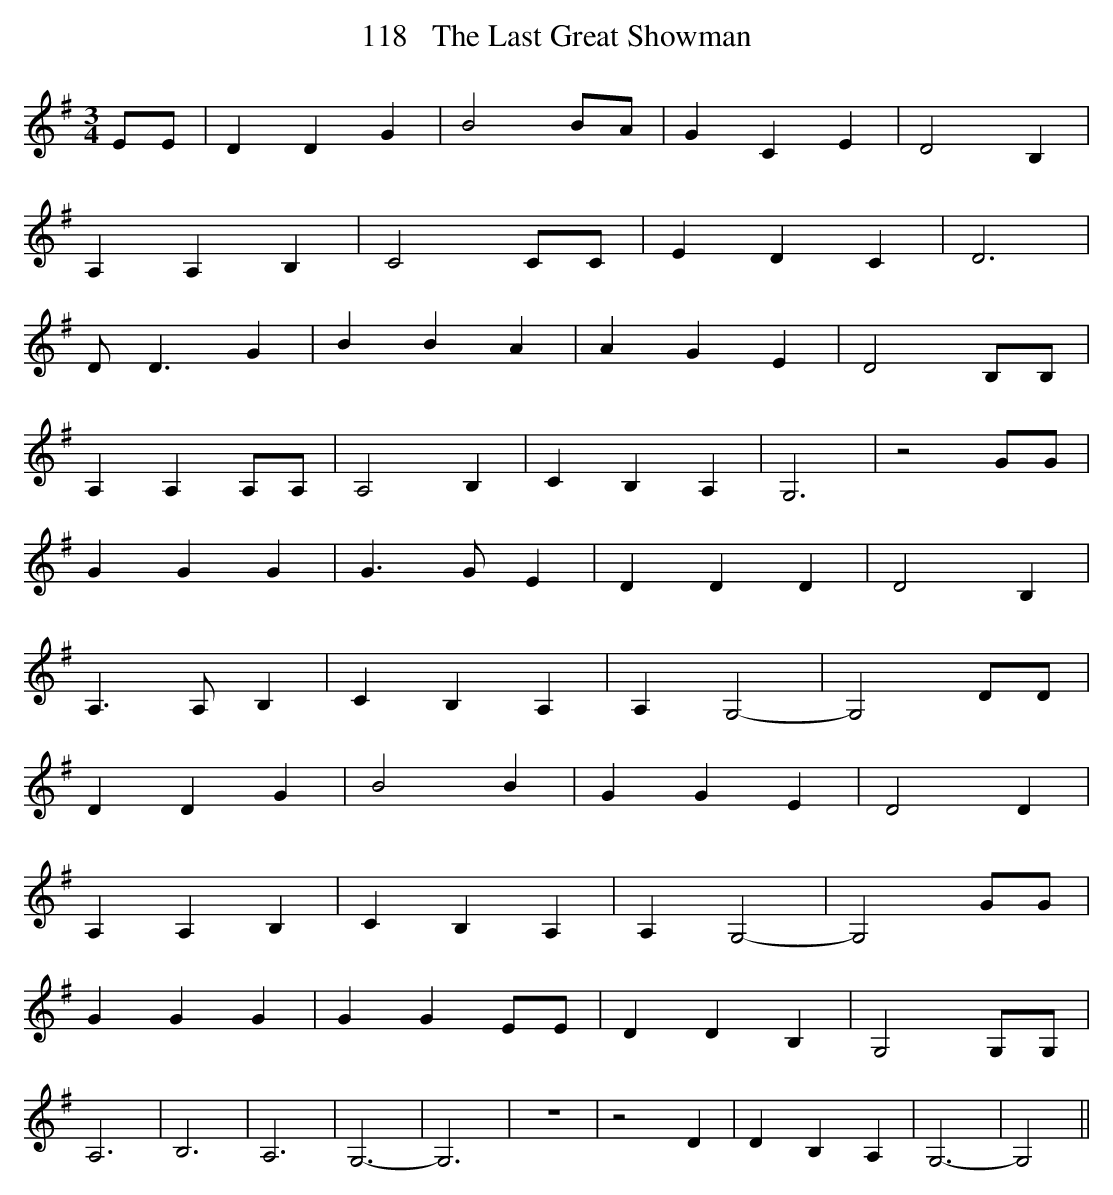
X:1
T:118   The Last Great Showman
M:3/4
K:G
EE|D2 D2 G2|B4 BA|G2 C2 E2|D4 B,2|
A,2 A,2 B,2|C4 CC|E2 D2 C2|D6|
D D3 G2|B2 B2 A2|A2 G2 E2|D4 B,B,|
A,2 A,2 A,A,|A,4 B,2|C2 B,2 A,2|G,6|z4 GG|
G2 G2 G2|G3 G E2|D2 D2 D2|D4 B,2|
A,3 A, B,2|C2 B,2 A,2|A,2 G,4-|G,4 DD|
D2 D2 G2|B4 B2|G2 G2 E2|D4 D2|
A,2 A,2 B,2|C2 B,2 A,2|A,2 G,4-|G,4 GG|
G2 G2 G2|G2 G2 EE|D2 D2 B,2|G,4 G,G,|
A,6 |B,6 |A,6 |G,6-|G,6|z6|z4 D2|D2 B,2 A,2|G,6-|G,4 ||
